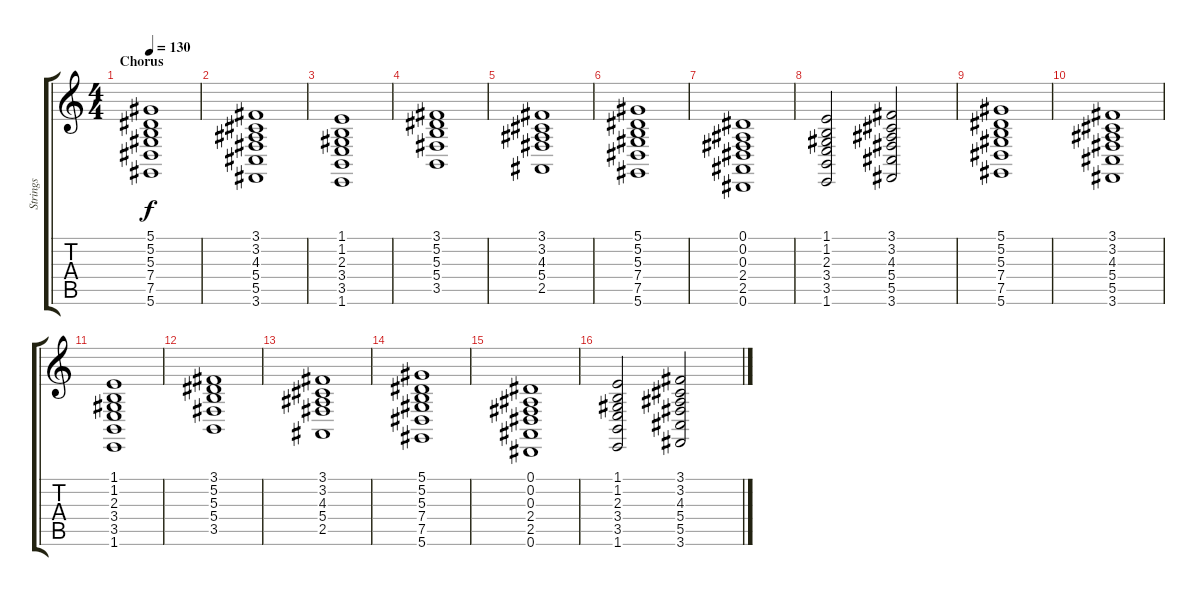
\track ("Strings" "Strings") {instrument stringensemble1}
\staff {score tabs}
\tuning (Eb4 Bb3 Gb3 Db3 Ab2 Eb2) {hide}
\ts (4 4)
\section ("" "Chorus")
\tempo 130
\clef g2
\ks c
(5.1 5.2 5.3 7.4 7.5 5.6).1{dy f} |
(3.1 3.2 4.3 5.4 5.5 3.6).1 |
(1.1 1.2 2.3 3.4 3.5 1.6).1 |
(3.1 5.2 5.3 5.4 3.5).1 |
(3.1 3.2 4.3 5.4 2.5).1 |
(5.1 5.2 5.3 7.4 7.5 5.6).1 |
(0.1 0.2 0.3 2.4 2.5 0.6).1 |
(1.1 1.2 2.3 3.4 3.5 1.6).2 (3.1 3.2 4.3 5.4 5.5 3.6).2 |
(5.1 5.2 5.3 7.4 7.5 5.6).1 |
(3.1 3.2 4.3 5.4 5.5 3.6).1 |
(1.1 1.2 2.3 3.4 3.5 1.6).1 |
(3.1 5.2 5.3 5.4 3.5).1 |
(3.1 3.2 4.3 5.4 2.5).1 |
(5.1 5.2 5.3 7.4 7.5 5.6).1 |
(0.1 0.2 0.3 2.4 2.5 0.6).1 |
(1.1 1.2 2.3 3.4 3.5 1.6).2 (3.1 3.2 4.3 5.4 5.5 3.6).2
